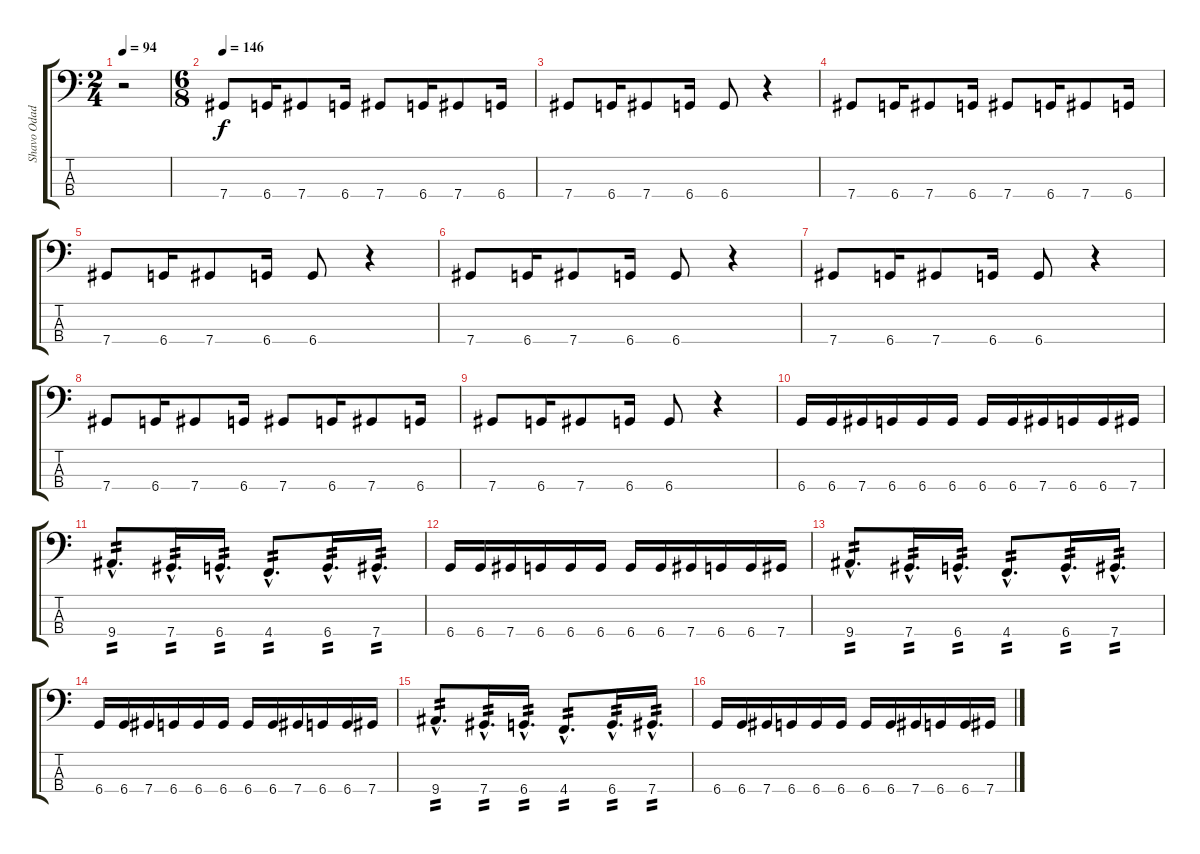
\track ("Shavo Odadjian" "Shavo Odad") {instrument electricbasspick}
\staff {score tabs}
\tuning (Gb2 Db2 Ab1 Db1) {hide}
\ts (2 4)
\tempo 94
\clef f4
\ks c
r.2{dy f instrument electricbasspick} |
\ts (6 8)
\tempo 146
7.4.8 6.4.16 7.4.8 6.4.16 7.4.8 6.4.16 7.4.8 6.4.16 |
7.4.8 6.4.16 7.4.8 6.4.16 6.4.8 r.4 |
7.4.8 6.4.16 7.4.8 6.4.16 7.4.8 6.4.16 7.4.8 6.4.16 |
7.4.8 6.4.16 7.4.8 6.4.16 6.4.8 r.4 |
7.4.8 6.4.16 7.4.8 6.4.16 6.4.8 r.4 |
7.4.8 6.4.16 7.4.8 6.4.16 6.4.8 r.4 |
7.4.8 6.4.16 7.4.8 6.4.16 7.4.8 6.4.16 7.4.8 6.4.16 |
7.4.8 6.4.16 7.4.8 6.4.16 6.4.8 r.4 |
6.4.16 6.4.16 7.4.16 6.4.16 6.4.16 6.4.16 6.4.16 6.4.16 7.4.16 6.4.16 6.4.16 7.4.16 |
9.4{hac}.8{d tp 2} 7.4{hac}.16{d tp 2} 6.4{hac}.16{d tp 2} 4.4{hac}.8{d tp 2} 6.4{hac}.16{d tp 2} 7.4{hac}.16{d tp 2} |
6.4.16 6.4.16 7.4.16 6.4.16 6.4.16 6.4.16 6.4.16 6.4.16 7.4.16 6.4.16 6.4.16 7.4.16 |
9.4{hac}.8{d tp 2} 7.4{hac}.16{d tp 2} 6.4{hac}.16{d tp 2} 4.4{hac}.8{d tp 2} 6.4{hac}.16{d tp 2} 7.4{hac}.16{d tp 2} |
6.4.16 6.4.16 7.4.16 6.4.16 6.4.16 6.4.16 6.4.16 6.4.16 7.4.16 6.4.16 6.4.16 7.4.16 |
9.4{hac}.8{d tp 2} 7.4{hac}.16{d tp 2} 6.4{hac}.16{d tp 2} 4.4{hac}.8{d tp 2} 6.4{hac}.16{d tp 2} 7.4{hac}.16{d tp 2} |
6.4.16 6.4.16 7.4.16 6.4.16 6.4.16 6.4.16 6.4.16 6.4.16 7.4.16 6.4.16 6.4.16 7.4.16
